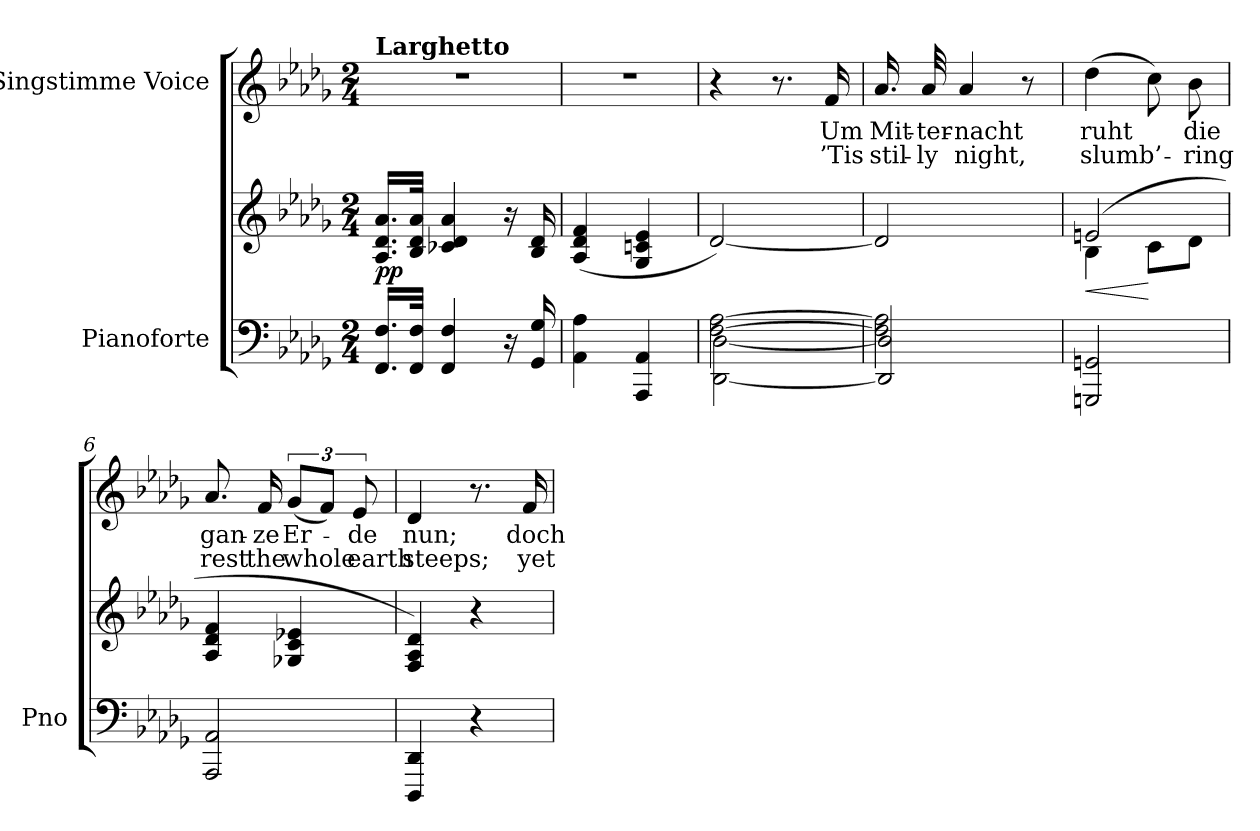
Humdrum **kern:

**kern	**kern	**dynam	**kern	**text	**text	**dynam
*part2	*part2	*part2	*part1	*part1	*part1	*part1
*staff3	*staff2	*staff2/3	*staff1	*staff1	*staff1	*staff1
*I"Pianoforte	*	*	*I"Singstimme Voice	*	*	*
*I'Pno	*	*	*	*	*	*
*clefF4	*clefG2	*	*clefG2	*	*	*
*k[b-e-a-d-g-]	*k[b-e-a-d-g-]	*	*k[b-e-a-d-g-]	*	*	*
*M2/4	*M2/4	*	*M2/4	*	*	*
=1	=1	=1	=1	=1	=1	=1
!	!	!	!LO:TX:a:B:t=Larghetto	!	!	!
!	!	!LO:DY:b	!	!	!	!
16.FF/ 16.F/LL	16.A-/ 16.d-/ 16.a-/LL	pp	2r	.	.	.
32FF/ 32F/JJk	32B-/ 32d-/ 32a-/JJk	.	.	.	.	.
4FF/ 4F/	4c-X/ 4d-/ 4a-/	.	.	.	.	.
16r	16r	.	.	.	.	.
16GG-/ 16G-/	16B-/ 16d-/	.	.	.	.	.
=2	=2	=2	=2	=2	=2	=2
4AA-\ 4A-\	(>4A-/ 4d-/ 4f/	.	2r	.	.	.
4AAA-/ 4AA-/	4G-/ 4cn/ 4e-/	.	.	.	.	.
=3	=3	=3	=3	=3	=3	=3
*^	*	*	*	*	*	*
[2F\ [2A-\	[2DD-\ [<2D-\	[2d-/)	.	4r	.	.	.
.	.	.	.	8.r	.	.	.
!	!	!	!	!	!	!	!LO:DY:a
!	!	!	!	!	!	!	!LO:DY:n=1:a
.	.	.	.	16f/	Um	’Tis	pp other-dynamics
=4	=4	=4	=4	=4	=4	=4	=4
2F\] 2A-\]	2DD-/] 2D-/]	2d-/]	.	16.a-/	Mit-	stil-	.
.	.	.	.	32a-/	-ter-	-ly	.
.	.	.	.	4a-/	-nacht	night,	.
.	.	.	.	8r	.	.	.
*v	*v	*	*	*	*	*	*
=5	=5	=5	=5	=5	=5	=5
!	!	!LO:HP:b	!	!	!	!
*	*^	*	*	*	*	*
2GGGn/ 2GGn/	(2en/	4B-\	<	(4dd-\	ruht	slumb’-	.
.	.	8c\L	[	8cc\)	.	.	.
.	.	8d-\J	.	8b-\	die	-ring	.
*	*v	*v	*	*	*	*	*
=6	=6	=6	=6	=6	=6	=6
2AAA-/ 2AA-/	4A-/ 4d-/ 4f/	.	8.a-/	gan-	rest	.
.	.	.	16f/	-ze	the	.
.	4G-X/ 4c/ 4e-X/	.	(12g-/L	Er-	whole	.
.	.	.	12f/J)	.	.	.
.	.	.	12e-/	-de	earth	.
=7	=7	=7	=7	=7	=7	=7
4DDD-/ 4DD-/	4F/ 4A-/ 4d-/)	.	4d-/	nun;	steeps;	.
4r	4r	.	8.r	.	.	.
.	.	.	16f/	doch	yet	.
=	=	=	=	=	=	=
*-	*-	*-	*-	*-	*-	*-
